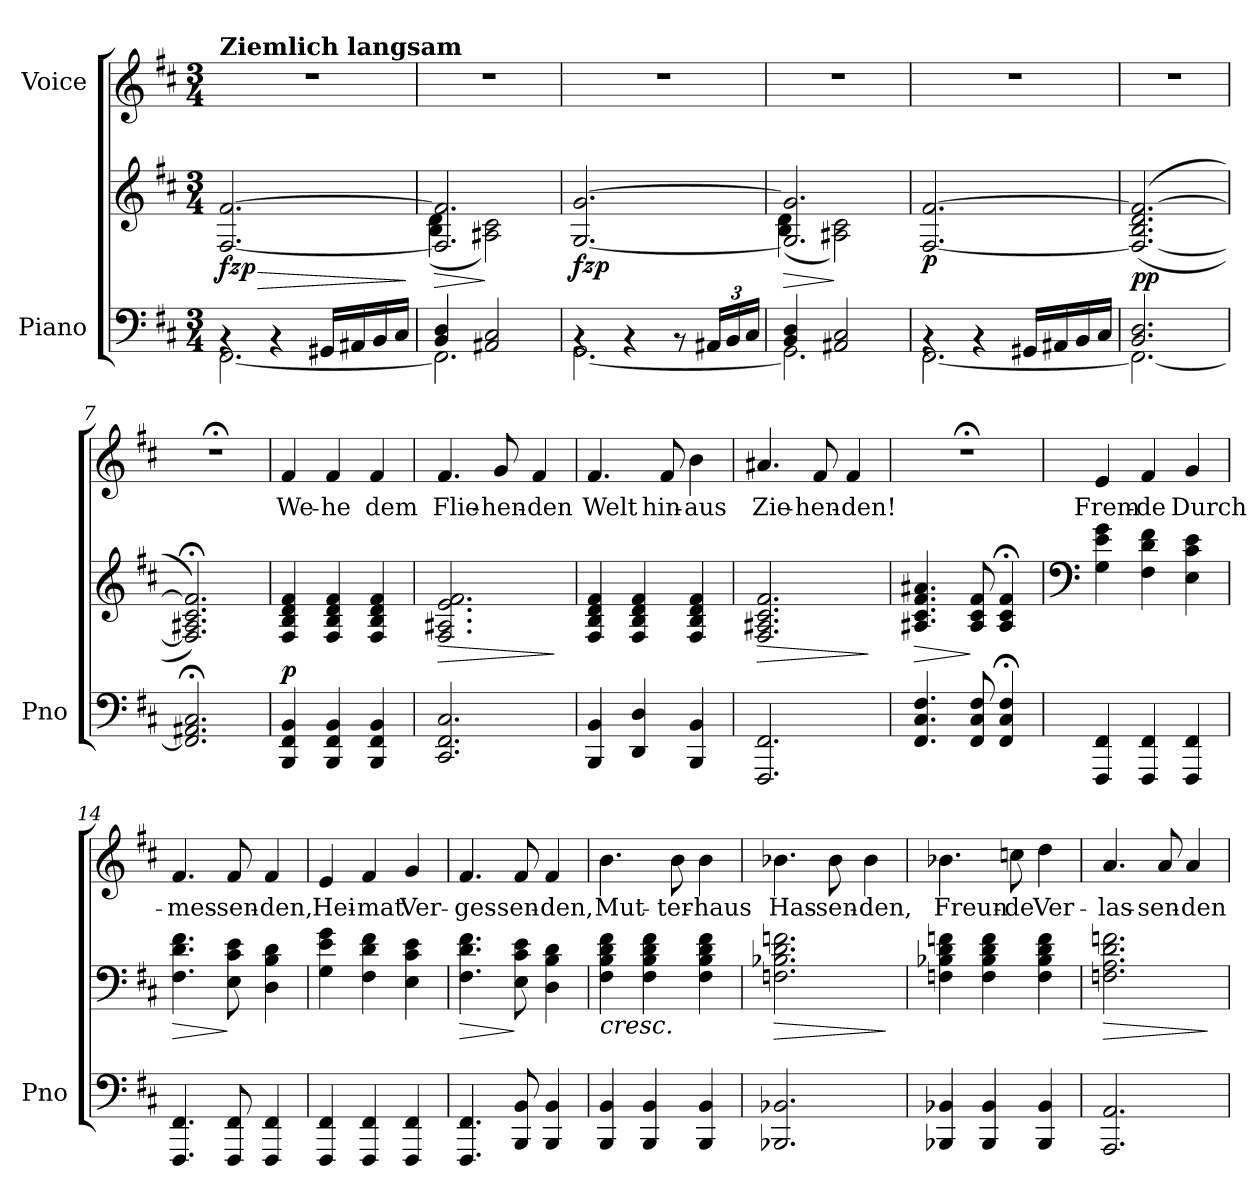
**kern	**kern	**dynam	**kern	**text
*part2	*part2	*part2	*part1	*part1
*staff3	*staff2	*staff2/3	*staff1	*staff1
*I"Piano	*	*	*I"Voice	*
*I'Pno	*	*	*	*
*clefF4	*clefG2	*	*clefG2	*
*k[f#c#]	*k[f#c#]	*	*k[f#c#]	*
*M3/4	*M3/4	*	*M3/4	*
=1	=1	=1	=1	=1
*^	*	*	*	*
!	!	!	!	!LO:TX:a:B:t=Ziemlich langsam	!
!	!	!	!LO:HP:b	!	!
!	!	!	!LO:DY:n=1:b	!	!
!	!	!	!LO:DY:n=2:b	!	!
4rBB	[2.FF#\	[2.F#/ [2.f#/	> fz p	2.r	.
4rBB	.	.	.	.	.
16GG#X/LL	.	.	.	.	.
16AA#X/	.	.	.	.	.
16BB/	.	.	.	.	.
16C#/JJ	.	.	.	.	.
*v	*v	*	*	*	*
.	.	]	.	.
=2	=2	=2	=2	=2
*^	*	*	*	*
!	!	!	!LO:HP:b	!	!
*	*	*^	*	*	*
4BB/ 4D/	2.FF#\]	2.F#/] 2.f#/]	(<4B\ 4d\	>	2.r	.
2AA#X/ 2C#/	.	.	2A#X\ 2c#\)	]	.	.
=3	=3	=3	=3	=3	=3	=3
!	!	!	!	!LO:DY:b	!	!
!	!	!	!	!LO:DY:n=1:b	!	!
*	*	*v	*v	*	*	*
4rBB	[2.GG\	[2.G/ [2.g/	fz p	2.r	.
4rBB	.	.	.	.	.
8rBB	.	.	.	.	.
*Xbrackettup	*	*	*	*	*
24AA#X/LL	.	.	.	.	.
24BB/	.	.	.	.	.
24C#/JJ	.	.	.	.	.
=4	=4	=4	=4	=4	=4
!	!	!	!LO:HP:b	!	!
*	*	*^	*	*	*
4BB/ 4D/	2.GG\]	2.G/] 2.g/]	(<4B\ 4d\	>	2.r	.
2AA#X/ 2C#/	.	.	2A#X\ 2c#\)	]	.	.
=5	=5	=5	=5	=5	=5	=5
!	!	!	!	!LO:DY:b	!	!
*	*	*v	*v	*	*	*
4rBB	[2.FF#\	[2.F#/ [2.f#/	p	2.r	.
4rBB	.	.	.	.	.
16GG#X/LL	.	.	.	.	.
16AA#X/	.	.	.	.	.
16BB/	.	.	.	.	.
16C#/JJ	.	.	.	.	.
=6	=6	=6	=6	=6	=6
!	!	!	!LO:DY:b	!	!
2.BB/ 2.D/	2.FF#\_	(<(>2.F#/_ 2.B/ 2.d/ 2.f#/_	pp	2.r	.
*v	*v	*	*	*	*
=7	=7	=7	=7	=7
2.FF#/];< 2.AA#X/;< 2.C#/;<	2.F#/];< 2.A#X/;< 2.c#/;< 2.f#/];<))	.	2.r;<	.
!!LO:LB:g=z
=8	=8	=8	=8	=8
!	!	!LO:DY:a=2	!	!LO:LY:b
4BBB/ 4FF#/ 4BB/	4F#/ 4B/ 4d/ 4f#/	p	4f#/	We-
!	!	!	!	!LO:LY:b
4BBB/ 4FF#/ 4BB/	4F#/ 4B/ 4d/ 4f#/	.	4f#/	-he
!	!	!	!	!LO:LY:b
4BBB/ 4FF#/ 4BB/	4F#/ 4B/ 4d/ 4f#/	.	4f#/	dem
=9	=9	=9	=9	=9
!	!	!LO:HP:b	!	!LO:LY:b
2.CC#/ 2.FF#/ 2.C#/	2.F#/ 2.A#X/ 2.e/ 2.f#/	>	4.f#/	Flie-
!	!	!	!	!LO:LY:b
.	.	.	8g/	-hen-
!	!	!	!	!LO:LY:b
.	.	.	4f#/	-den
.	.	]	.	.
=10	=10	=10	=10	=10
!	!	!	!	!LO:LY:b
4BBB/ 4BB/	4F#/ 4B/ 4d/ 4f#/	.	4.f#/	Welt
4DD/ 4D/	4F#/ 4B/ 4d/ 4f#/	.	.	.
!	!	!	!	!LO:LY:b
.	.	.	8f#/	hin-
!	!	!	!	!LO:LY:b
4BBB/ 4BB/	4F#/ 4B/ 4d/ 4f#/	.	4b\	-aus
=11	=11	=11	=11	=11
!	!	!LO:HP:b	!	!LO:LY:b
2.FFF#/ 2.FF#/	2.F#/ 2.A#X/ 2.c#/ 2.f#/	>	4.a#X/	Zie-
!	!	!	!	!LO:LY:b
.	.	.	8f#/	-hen-
!	!	!	!	!LO:LY:b
.	.	.	4f#/	-den!
.	.	]	.	.
=12	=12	=12	=12	=12
!	!	!LO:HP:b	!	!
4.FF#/ 4.C#/ 4.F#/	4.A#X/ 4.c#/ 4.f#/ 4.a#X/	>	2.r;<	.
8FF#/ 8C#/ 8F#/	8A#/ 8c#/ 8f#/	]	.	.
4FF#/; 4C#/; 4F#/;	4A#/;< 4c#/;< 4f#/;<	.	.	.
=13	=13	=13	=13	=13
*	*clefF4	*	*	*
!	!	!	!	!LO:LY:b
4FFF#/ 4FF#/	4G\ 4e\ 4g\	.	4e/	Frem-
!	!	!	!	!LO:LY:b
4FFF#/ 4FF#/	4F#\ 4d\ 4f#\	.	4f#/	-de
!	!	!	!	!LO:LY:b
4FFF#/ 4FF#/	4E\ 4c#\ 4e\	.	4g/	Durch-
=14	=14	=14	=14	=14
!	!	!LO:HP:b	!	!LO:LY:b
4.FFF#/ 4.FF#/	4.F#\ 4.d\ 4.f#\	>	4.f#/	-mes-
!	!	!	!	!LO:LY:b
8FFF#/ 8FF#/	8E\ 8c#\ 8e\	]	8f#/	-sen-
!	!	!	!	!LO:LY:b
4FFF#/ 4FF#/	4D\ 4B\ 4d\	.	4f#/	-den,
=15	=15	=15	=15	=15
!	!	!	!	!LO:LY:b
4FFF#/ 4FF#/	4G\ 4e\ 4g\	.	4e/	Hei-
!	!	!	!	!LO:LY:b
4FFF#/ 4FF#/	4F#\ 4d\ 4f#\	.	4f#/	-mat
!	!	!	!	!LO:LY:b
4FFF#/ 4FF#/	4E\ 4c#\ 4e\	.	4g/	Ver-
!!LO:LB:g=z
=16	=16	=16	=16	=16
!	!	!LO:HP:b	!	!LO:LY:b
4.FFF#/ 4.FF#/	4.F#\ 4.d\ 4.f#\	>	4.f#/	-ges-
!	!	!	!	!LO:LY:b
8BBB/ 8BB/	8E\ 8c#\ 8e\	]	8f#/	-sen-
!	!	!	!	!LO:LY:b
4BBB/ 4BB/	4D\ 4B\ 4d\	.	4f#/	-den,
=17	=17	=17	=17	=17
!	!LO:TX:b:i:t=cresc.	!	!	!
!	!	!	!	!LO:LY:b
4BBB/ 4BB/	4F#\ 4B\ 4d\ 4f#\	.	4.b\	Mut-
4BBB/ 4BB/	4F#\ 4B\ 4d\ 4f#\	.	.	.
!	!	!	!	!LO:LY:b
.	.	.	8b\	-ter-
!	!	!	!	!LO:LY:b
4BBB/ 4BB/	4F#\ 4B\ 4d\ 4f#\	.	4b\	-haus
=18	=18	=18	=18	=18
!	!	!LO:HP:b	!	!LO:LY:b
2.BBB-X/ 2.BB-X/	2.Fn\ 2.B-X\ 2.d\ 2.fn\	>	4.b-X\	Has-
!	!	!	!	!LO:LY:b
.	.	.	8b-\	-sen-
!	!	!	!	!LO:LY:b
.	.	.	4b-\	-den,
.	.	]	.	.
=19	=19	=19	=19	=19
!	!	!	!	!LO:LY:b
4BBB-X/ 4BB-X/	4Fn\ 4B-X\ 4d\ 4fn\	.	4.b-X\	Freun-
4BBB-/ 4BB-/	4F\ 4B-\ 4d\ 4f\	.	.	.
!	!	!	!	!LO:LY:b
.	.	.	8ccn\	-de
!	!	!	!	!LO:LY:b
4BBB-/ 4BB-/	4F\ 4B-\ 4d\ 4f\	.	4dd\	Ver-
=20	=20	=20	=20	=20
!	!	!LO:HP:b	!	!LO:LY:b
2.AAA/ 2.AA/	2.Fn\ 2.A\ 2.d\ 2.fn\	>	4.a/	-las-
!	!	!	!	!LO:LY:b
.	.	.	8a/	-sen-
!	!	!	!	!LO:LY:b
.	.	.	4a/	-den
.	.	]	.	.
=	=	=	=	=
*-	*-	*-	*-	*-
